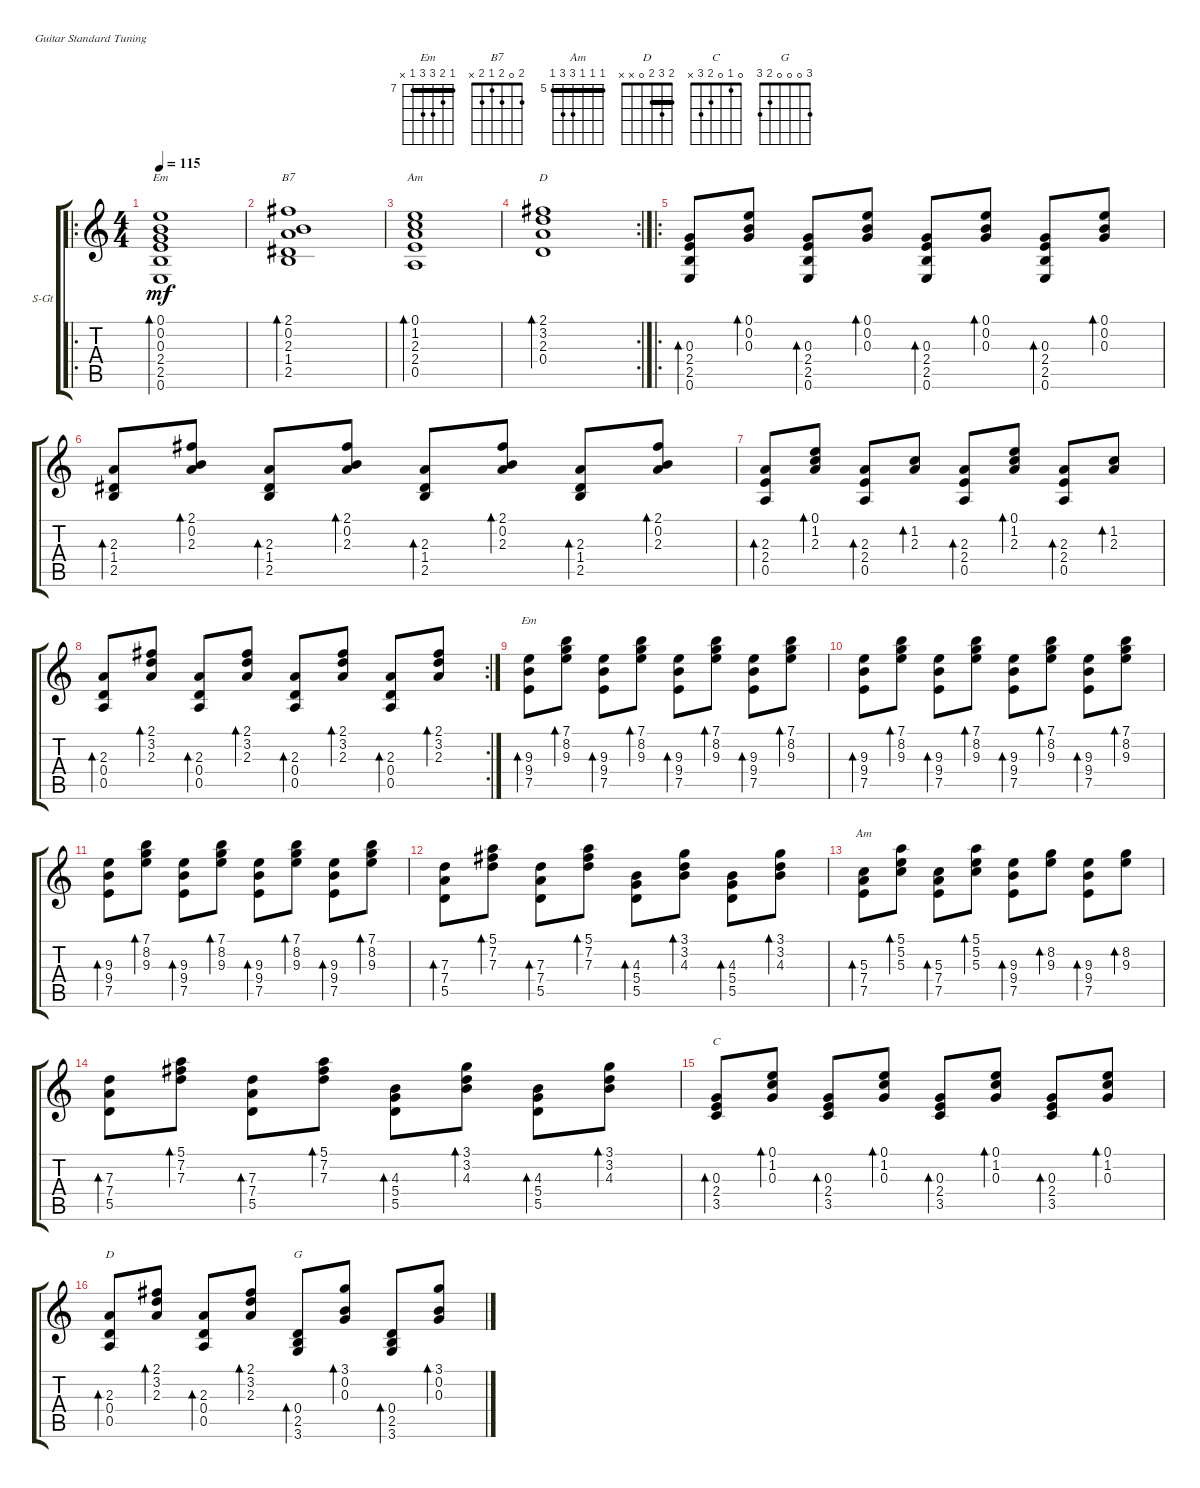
\defaultSystemsLayout 4
\bracketExtendMode groupsimilarinstruments
\firstSystemTrackNameOrientation horizontal
\otherSystemsTrackNameOrientation horizontal
\track ("Steel Guitar" "S-Gt") {instrument acousticguitarsteel}
\staff {score tabs}
\tuning (E4 B3 G3 D3 A2 E2)
\chord ("Em" x x 0 2 2 0)
\chord ("B7" 2 0 2 1 2 x)
\chord ("Am" 0 1 2 2 0 x)
\chord ("D" 2 3 2 0 x x) {barre 2}
\chord ("Em" 7 8 9 9 7 x) {firstfret 7 barre 7}
\chord ("Am" 5 5 5 7 7 5) {firstfret 5 barre (5 5 5)}
\chord ("C" 0 1 0 2 3 x)
\chord ("G" 3 0 0 0 2 3)
\ro
\ts (4 4)
\tempo 115
\clef g2
\ks c
(0.6 2.5 2.4 0.3 0.2 0.1).1{bd 119 ch "Em" dy mf instrument acousticguitarsteel} |
(2.5 1.4 2.3 0.2 2.1).1{bd 118 ch "B7"} |
(0.5 2.4 2.3 1.2 0.1).1{bd 116 ch "Am"} |
\rc 2
(0.4 2.3 3.2 2.1).1{bd 115 ch "D"} |
\ro
(0.6 2.5 2.4 0.3).8{bd 30} (0.3 0.2 0.1).8{bd 30} (0.6 2.5 2.4 0.3).8{bd 30} (0.3 0.2 0.1).8{bd 30} (0.6 2.5 2.4 0.3).8{bd 30} (0.3 0.2 0.1).8{bd 30} (0.6 2.5 2.4 0.3).8{bd 30} (0.3 0.2 0.1).8{bd 30} |
(2.5 1.4 2.3).8{bd 30} (2.3 0.2 2.1).8{bd 30} (2.5 1.4 2.3).8{bd 30} (2.3 0.2 2.1).8{bd 30} (2.5 1.4 2.3).8{bd 30} (2.3 0.2 2.1).8{bd 30} (2.5 1.4 2.3).8{bd 30} (2.3 0.2 2.1).8{bd 30} |
(0.5 2.4 2.3).8{bd 30} (2.3 1.2 0.1).8{bd 30} (0.5 2.4 2.3).8{bd 30} (2.3 1.2).8{bd 30} (0.5 2.4 2.3).8{bd 30} (2.3 1.2 0.1).8{bd 30} (0.5 2.4 2.3).8{bd 30} (2.3 1.2).8{bd 30} |
\rc 2
(0.4 2.3 0.5).8{bd 30} (2.3 3.2 2.1).8{bd 30} (0.4 2.3 0.5).8{bd 30} (2.3 3.2 2.1).8{bd 30} (0.4 2.3 0.5).8{bd 30} (2.3 3.2 2.1).8{bd 30} (0.4 2.3 0.5).8{bd 30} (2.3 3.2 2.1).8{bd 30} |
(7.5 9.4 9.3).8{bd 30 ch "Em"} (9.3 8.2 7.1).8{bd 30} (7.5 9.4 9.3).8{bd 30} (9.3 8.2 7.1).8{bd 30} (7.5 9.4 9.3).8{bd 30} (9.3 8.2 7.1).8{bd 30} (7.5 9.4 9.3).8{bd 30} (9.3 8.2 7.1).8{bd 30} |
(7.5 9.4 9.3).8{bd 30} (9.3 8.2 7.1).8{bd 30} (7.5 9.4 9.3).8{bd 30} (9.3 8.2 7.1).8{bd 30} (7.5 9.4 9.3).8{bd 30} (9.3 8.2 7.1).8{bd 30} (7.5 9.4 9.3).8{bd 30} (9.3 8.2 7.1).8{bd 30} |
(7.5 9.4 9.3).8{bd 30} (9.3 8.2 7.1).8{bd 30} (7.5 9.4 9.3).8{bd 30} (9.3 8.2 7.1).8{bd 30} (7.5 9.4 9.3).8{bd 30} (9.3 8.2 7.1).8{bd 30} (7.5 9.4 9.3).8{bd 30} (9.3 8.2 7.1).8{bd 30} |
(5.5 7.4 7.3).8{bd 30} (7.3 7.2 5.1).8{bd 30} (5.5 7.4 7.3).8{bd 30} (7.3 7.2 5.1).8{bd 30} (5.5 5.4 4.3).8{bd 30} (4.3 3.2 3.1).8{bd 30} (5.5 5.4 4.3).8{bd 30} (4.3 3.2 3.1).8{bd 30} |
(7.5 7.4 5.3).8{bd 30 ch "Am"} (5.3 5.2 5.1).8{bd 30} (7.5 7.4 5.3).8{bd 30} (5.3 5.2 5.1).8{bd 30} (7.5 9.4 9.3).8{bd 30} (9.3 8.2).8{bd 30} (7.5 9.4 9.3).8{bd 30} (9.3 8.2).8{bd 30} |
(5.5 7.4 7.3).8{bd 30} (7.3 7.2 5.1).8{bd 30} (5.5 7.4 7.3).8{bd 30} (7.3 7.2 5.1).8{bd 30} (5.5 5.4 4.3).8{bd 30} (4.3 3.2 3.1).8{bd 30} (5.5 5.4 4.3).8{bd 30} (4.3 3.2 3.1).8{bd 30} |
(3.5 2.4 0.3).8{bd 30 ch "C"} (0.3 1.2 0.1).8{bd 30} (3.5 2.4 0.3).8{bd 30} (0.3 1.2 0.1).8{bd 30} (3.5 2.4 0.3).8{bd 30} (0.3 1.2 0.1).8{bd 30} (3.5 2.4 0.3).8{bd 30} (0.3 1.2 0.1).8{bd 30} |
(0.4 2.3 0.5).8{bd 30 ch "D"} (2.3 3.2 2.1).8{bd 30} (0.4 2.3 0.5).8{bd 30} (2.3 3.2 2.1).8{bd 30} (3.6 2.5 0.4).8{bd 30 ch "G"} (0.3 0.2 3.1).8{bd 30} (3.6 2.5 0.4).8{bd 30} (0.3 0.2 3.1).8{bd 30}
